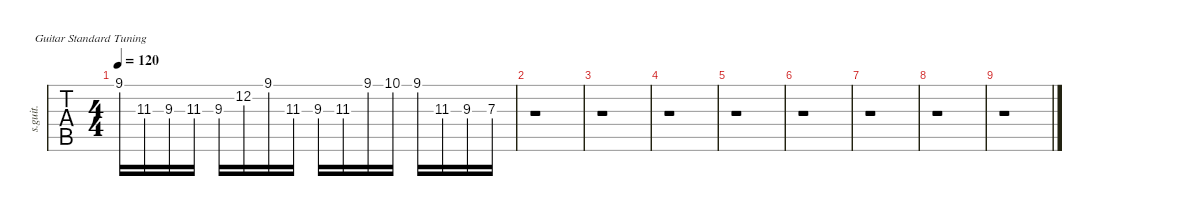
\defaultSystemsLayout 4
\hideDynamics
\bracketExtendMode nobrackets
\otherSystemsTrackNameOrientation horizontal
\track ("Steel Guitar" "s.guit.") {instrument acousticguitarsteel}
\staff {tabs}
\tuning (E4 B3 G3 D3 A2 E2)
\ts (4 4)
\tempo 120
\clef g2
\ks c
9.1.16{dy mf} 11.3.16 9.3.16 11.3.16 9.3.16 12.2.16 9.1.16 11.3.16 9.3.16 11.3.16 9.1.16 10.1.16 9.1.16 11.3.16 9.3.16 7.3.16 |
r.1 |
r.1 |
r.1 |
r.1 |
r.1 |
r.1 |
r.1 |
r.1
